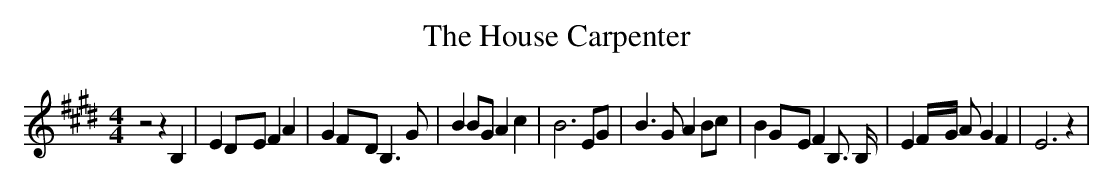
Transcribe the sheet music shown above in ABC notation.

X:1
T:The House Carpenter
M:4/4
L:1/4
K:E
 z2 z B,| ED/2-E/2 F A| GF/2-D/2 B,3/2 G/2| B B/2G/2 A c| B3 E/2G/2|\
 B3/2 G/2 A B/2c/2| BG/2-E/2 F B,3/4 B,/4| EF/4-G/4 A/2 G F| E3 z|\
